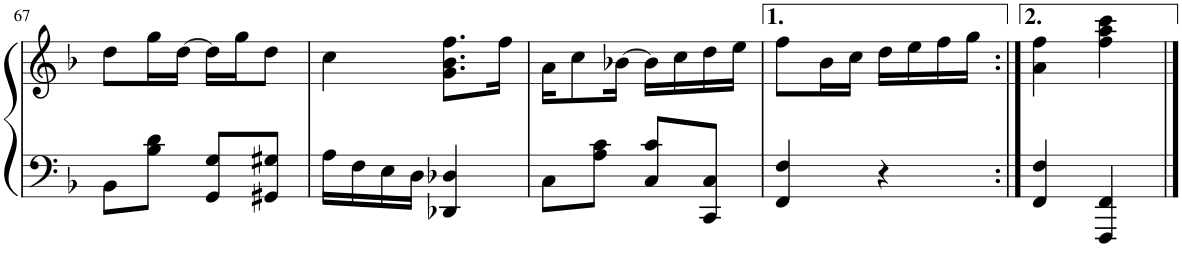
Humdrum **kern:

**kern	**kern
*part1	*part1
*staff2	*staff1
*I"Piano	*
*I'Pno.	*
!!LO:PB:g=z
*clefF4	*clefG2
*k[b-]	*k[b-]
*M2/4	*M2/4
=67	=67
8BB-\L	8dd\L
8B-\ 8d\J	16gg\L
.	[16dd\JJ
8GG/ 8G/L	16dd\LL]
.	16gg\J
8GG#X/ 8G#X/J	8dd\J
=68	=68
16A\LL	4cc\
16F\	.
16E\	.
16D\JJ	.
4DD-X/ 4D-X/	8.g\ 8.b-\ 8.ff\L
.	16ff\Jk
=69	=69
8C\L	16a\KL
.	8cc\
8A\ 8c\J	.
.	[16b-X\Jk
8C/ 8c/L	16b-\LL]
.	16cc\
8CC/ 8C/J	16dd\
.	16ee\JJ
=70	=70
4FF/ 4F/	8ff\L
.	16b-\L
.	16cc\JJ
4r	16dd\LL
.	16ee\
.	16ff\
.	16gg\JJ
=71:|!	=71:|!
4FF/ 4F/	4a\ 4ff\
4FFF/ 4FF/	4ff\ 4aa\ 4ccc\
==	==
*-	*-
